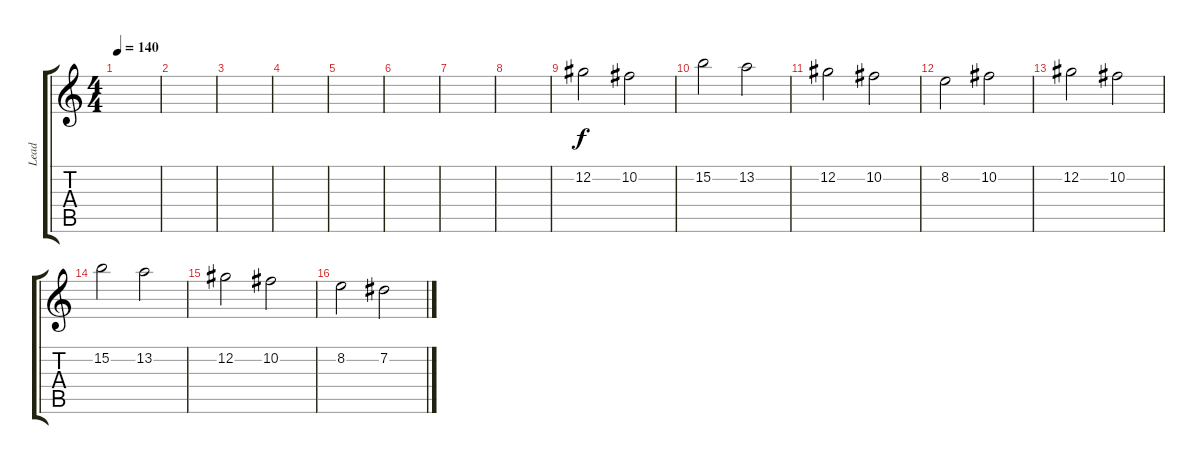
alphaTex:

\track ("Lead" "Lead") {instrument distortionguitar}
\staff {score tabs}
\tuning (Db4 Ab3 E3 B2 Gb2 Db2) {hide}
\ts (4 4)
\tempo 140
\clef g2
\ks c
|
|
|
|
|
|
|
|
12.2.2{volume 12} 10.2.2 |
15.2.2 13.2.2 |
12.2.2 10.2.2 |
8.2.2 10.2.2 |
12.2.2 10.2.2 |
15.2.2 13.2.2 |
12.2.2 10.2.2 |
8.2.2 7.2.2
